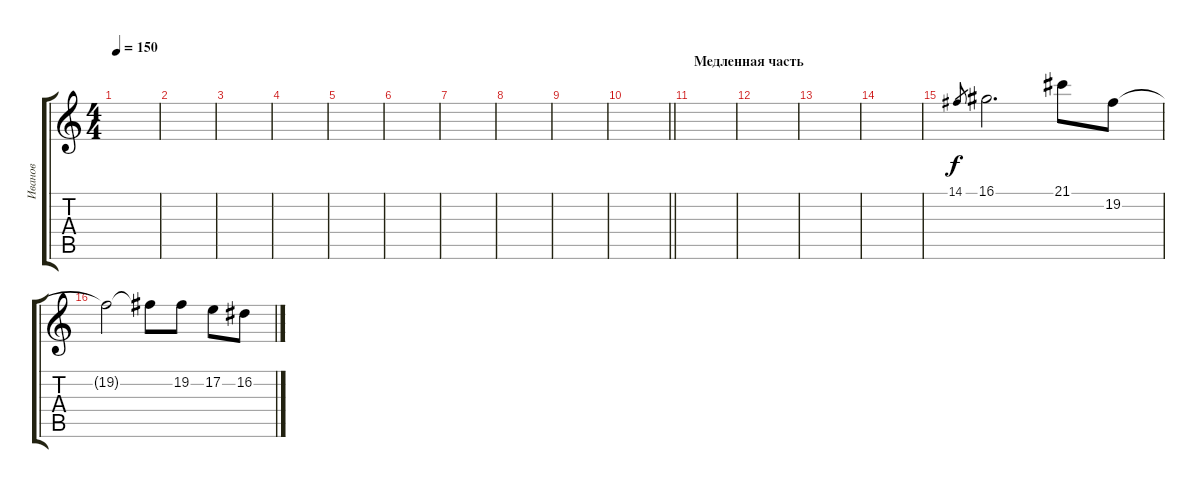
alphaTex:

\track ("Иванов" "Иванов") {instrument panflute}
\staff {score tabs}
\tuning (E4 B3 G3 D3 A2 E2) {hide}
\ts (4 4)
\tempo 150
\clef g2
\ks c
|
|
|
|
|
|
|
|
|
\barLineRight lightlight
|
\section ("" "Медленная часть")
|
|
|
|
14.1.8{gr} 16.1.2{d} 21.1.8 19.2.8 |
19.2{t}.2 19.2{t}.8 19.2.8 17.2.8 16.2.8
